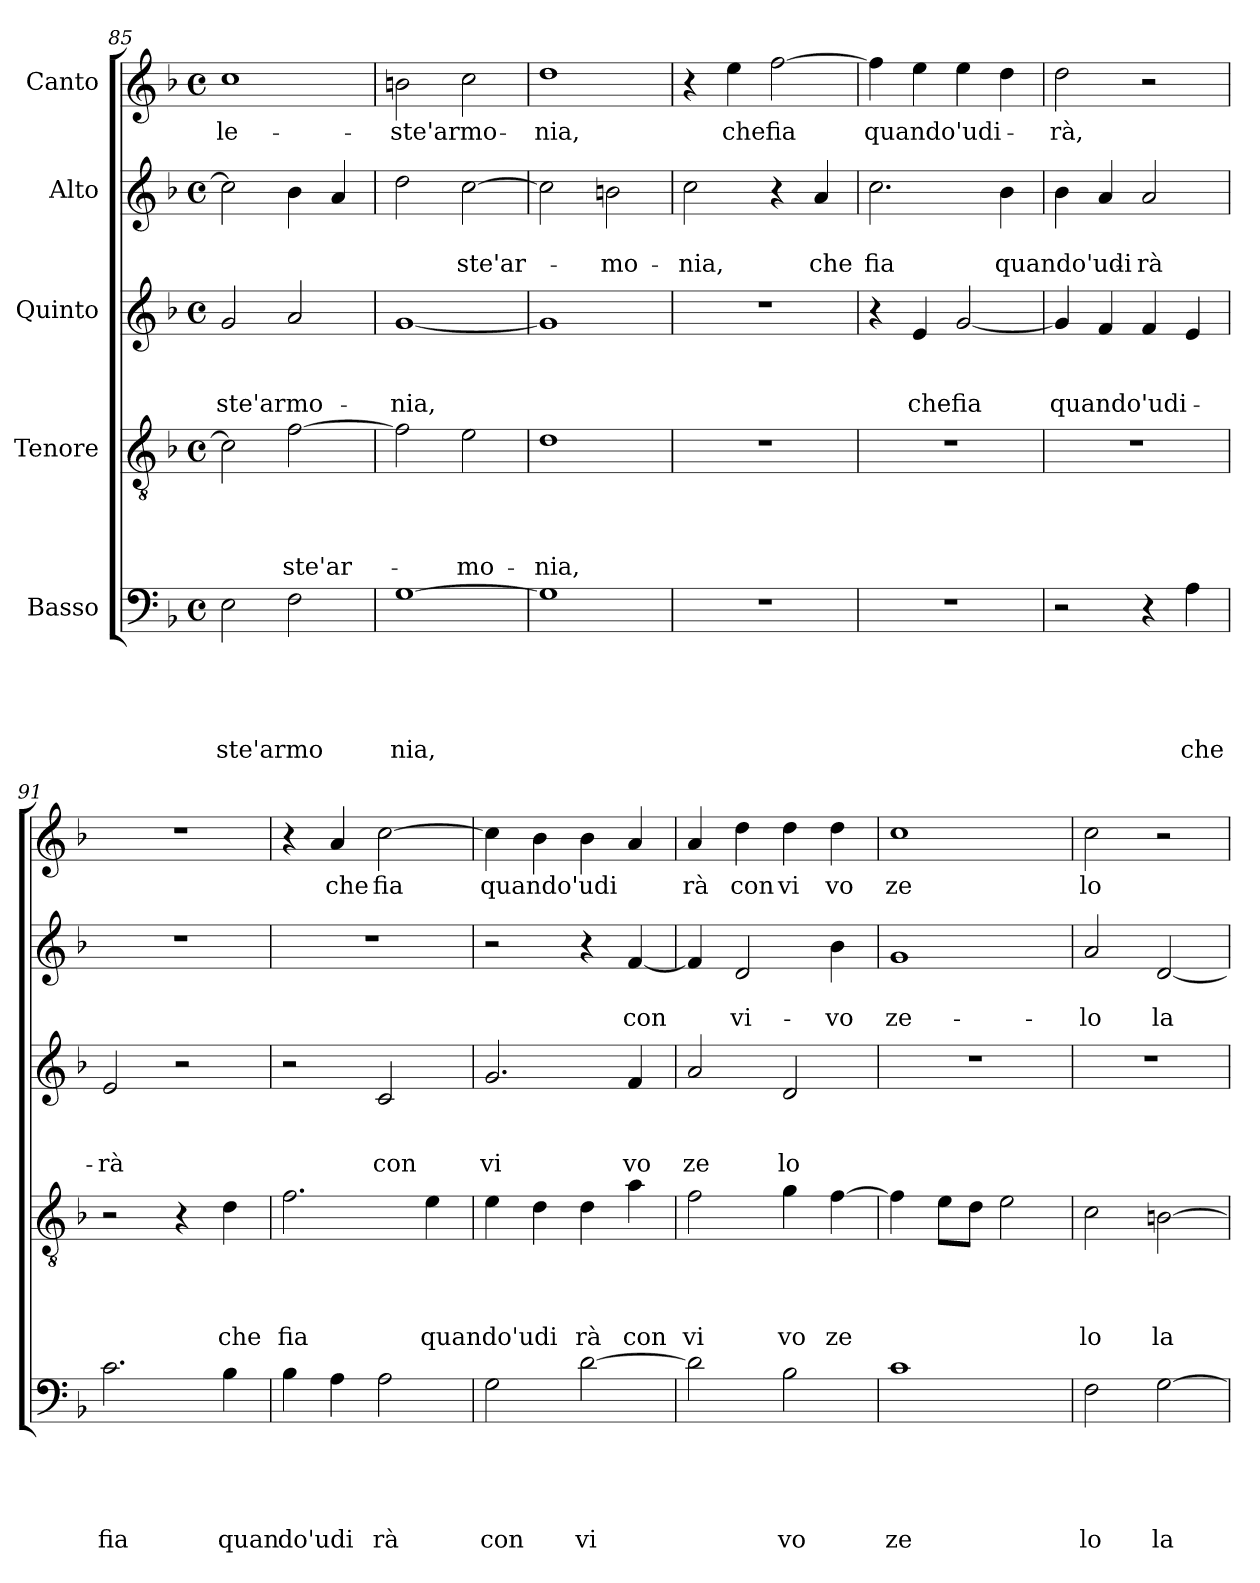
**kern	**text	**text	**text	**text	**text	**kern	**text	**text	**text	**text	**kern	**text	**text	**text	**kern	**text	**text	**kern	**text
*part5	*part5	*part5	*part5	*part5	*part5	*part4	*part4	*part4	*part4	*part4	*part3	*part3	*part3	*part3	*part2	*part2	*part2	*part1	*part1
*staff5	*staff5	*staff5	*staff5	*staff5	*staff5	*staff4	*staff4	*staff4	*staff4	*staff4	*staff3	*staff3	*staff3	*staff3	*staff2	*staff2	*staff2	*staff1	*staff1
*I"Basso	*	*	*	*	*	*I"Tenore	*	*	*	*	*I"Quinto	*	*	*	*I"Alto	*	*	*I"Canto	*
*clefF4	*	*	*	*	*	*clefGv2	*	*	*	*	*clefG2	*	*	*	*clefG2	*	*	*clefG2	*
*k[b-]	*	*	*	*	*	*k[b-]	*	*	*	*	*k[b-]	*	*	*	*k[b-]	*	*	*k[b-]	*
*F:	*	*	*	*	*	*F:	*	*	*	*	*F:	*	*	*	*F:	*	*	*F:	*
*M4/4	*	*	*	*	*	*M4/4	*	*	*	*	*M4/4	*	*	*	*M4/4	*	*	*M4/4	*
*met(c)	*	*	*	*	*	*met(c)	*	*	*	*	*met(c)	*	*	*	*met(c)	*	*	*met(c)	*
=85	=85	=85	=85	=85	=85	=85	=85	=85	=85	=85	=85	=85	=85	=85	=85	=85	=85	=85	=85
!	!	!	!	!	!LO:LY:b	!	!	!	!	!	!	!	!	!LO:LY:b	!	!	!	!	!LO:LY:b
2E\	.	.	.	.	ste'armo	2c\]	.	.	.	.	2g/	.	.	-ste'armo-	2cc\]	.	.	1cc	-le-
!	!	!	!	!	!	!	!	!	!	!LO:LY:b	!	!	!	!	!	!	!	!	!
2F\	.	.	.	.	.	[>2f\	.	.	.	-ste'ar-	2a/	.	.	.	4b-\	.	.	.	.
.	.	.	.	.	.	.	.	.	.	.	.	.	.	.	4a/	.	.	.	.
=86	=86	=86	=86	=86	=86	=86	=86	=86	=86	=86	=86	=86	=86	=86	=86	=86	=86	=86	=86
!	!	!	!	!	!LO:LY:b	!	!	!	!	!	!	!	!	!LO:LY:b	!	!	!	!	!LO:LY:b
[>1G	.	.	.	.	nia,	2f\]	.	.	.	.	[<1g	.	.	-nia,	2dd\	.	.	2bn\	-ste'armo-
!	!	!	!	!	!	!	!	!	!	!LO:LY:b	!	!	!	!	!	!	!LO:LY:b	!	!
.	.	.	.	.	.	2e\	.	.	.	-mo-	.	.	.	.	[>2cc\	.	-ste'ar-	2cc\	.
=87	=87	=87	=87	=87	=87	=87	=87	=87	=87	=87	=87	=87	=87	=87	=87	=87	=87	=87	=87
!	!	!	!	!	!	!	!	!	!	!LO:LY:b	!	!	!	!	!	!	!	!	!LO:LY:b
1G]	.	.	.	.	.	1d	.	.	.	-nia,	1g]	.	.	.	2cc\]	.	.	1dd	-nia,
!	!	!	!	!	!	!	!	!	!	!	!	!	!	!	!	!	!LO:LY:b	!	!
.	.	.	.	.	.	.	.	.	.	.	.	.	.	.	2bn\	.	-mo-	.	.
=88	=88	=88	=88	=88	=88	=88	=88	=88	=88	=88	=88	=88	=88	=88	=88	=88	=88	=88	=88
!	!	!	!	!	!	!	!	!	!	!	!	!	!	!	!	!	!LO:LY:b	!	!
1r	.	.	.	.	.	1r	.	.	.	.	1r	.	.	.	2cc\	.	-nia,	4r	.
!	!	!	!	!	!	!	!	!	!	!	!	!	!	!	!	!	!	!	!LO:LY:b
.	.	.	.	.	.	.	.	.	.	.	.	.	.	.	.	.	.	4ee\	che
!	!	!	!	!	!	!	!	!	!	!	!	!	!	!	!	!	!	!	!LO:LY:b
.	.	.	.	.	.	.	.	.	.	.	.	.	.	.	4r	.	.	[>2ff\	fia
!	!	!	!	!	!	!	!	!	!	!	!	!	!	!	!	!	!LO:LY:b	!	!
.	.	.	.	.	.	.	.	.	.	.	.	.	.	.	4a/	.	che	.	.
=89	=89	=89	=89	=89	=89	=89	=89	=89	=89	=89	=89	=89	=89	=89	=89	=89	=89	=89	=89
!	!	!	!	!	!	!	!	!	!	!	!	!	!	!	!	!	!LO:LY:b	!	!LO:LY:b
1r	.	.	.	.	.	1r	.	.	.	.	4r	.	.	.	2.cc\	.	fia	4ff\]	quando'udi-
!	!	!	!	!	!	!	!	!	!	!	!	!	!	!LO:LY:b	!	!	!	!	!
.	.	.	.	.	.	.	.	.	.	.	4e/	.	.	che	.	.	.	4ee\	.
!	!	!	!	!	!	!	!	!	!	!	!	!	!	!LO:LY:b	!	!	!	!	!
.	.	.	.	.	.	.	.	.	.	.	[<2g/	.	.	fia	.	.	.	4ee\	.
!	!	!	!	!	!	!	!	!	!	!	!	!	!	!	!	!	!LO:LY:b	!	!
.	.	.	.	.	.	.	.	.	.	.	.	.	.	.	4b-\	.	quando'udi-	4dd\	.
=90	=90	=90	=90	=90	=90	=90	=90	=90	=90	=90	=90	=90	=90	=90	=90	=90	=90	=90	=90
!	!	!	!	!	!	!	!	!	!	!	!	!	!	!LO:LY:b	!	!	!	!	!LO:LY:b
2r	.	.	.	.	.	1r	.	.	.	.	4g/]	.	.	quando'udi-	4b-\	.	.	2dd\	-rà,
.	.	.	.	.	.	.	.	.	.	.	4f/	.	.	.	4a/	.	.	.	.
!	!	!	!	!	!	!	!	!	!	!	!	!	!	!	!	!	!LO:LY:b	!	!
4r	.	.	.	.	.	.	.	.	.	.	4f/	.	.	.	2a/	.	-rà	2r	.
!	!	!	!	!	!LO:LY:b	!	!	!	!	!	!	!	!	!	!	!	!	!	!
4A\	.	.	.	.	che	.	.	.	.	.	4e/	.	.	.	.	.	.	.	.
=91	=91	=91	=91	=91	=91	=91	=91	=91	=91	=91	=91	=91	=91	=91	=91	=91	=91	=91	=91
!	!	!	!	!	!LO:LY:b	!	!	!	!	!	!	!	!	!LO:LY:b	!	!	!	!	!
2.c\	.	.	.	.	fia	2r	.	.	.	.	2e/	.	.	-rà	1r	.	.	1r	.
.	.	.	.	.	.	4r	.	.	.	.	2r	.	.	.	.	.	.	.	.
!	!	!	!	!	!LO:LY:b	!	!	!	!	!LO:LY:b	!	!	!	!	!	!	!	!	!
4B-\	.	.	.	.	quan	4d\	.	.	.	che	.	.	.	.	.	.	.	.	.
!!LO:PB:g=z
=92	=92	=92	=92	=92	=92	=92	=92	=92	=92	=92	=92	=92	=92	=92	=92	=92	=92	=92	=92
!	!	!	!	!	!LO:LY:b	!	!	!	!	!LO:LY:b	!	!	!	!	!	!	!	!	!
4B-\	.	.	.	.	do'udi	2.f\	.	.	.	fia	2r	.	.	.	1r	.	.	4r	.
!	!	!	!	!	!	!	!	!	!	!	!	!	!	!	!	!	!	!	!LO:LY:b
4A\	.	.	.	.	.	.	.	.	.	.	.	.	.	.	.	.	.	4a/	che
!	!	!	!	!	!LO:LY:b	!	!	!	!	!	!	!	!	!LO:LY:b	!	!	!	!	!LO:LY:b
2A\	.	.	.	.	rà	.	.	.	.	.	2c/	.	.	con	.	.	.	[>2cc\	fia
!	!	!	!	!	!	!	!	!	!	!LO:LY:b	!	!	!	!	!	!	!	!	!
.	.	.	.	.	.	4e\	.	.	.	quando'udi	.	.	.	.	.	.	.	.	.
=93	=93	=93	=93	=93	=93	=93	=93	=93	=93	=93	=93	=93	=93	=93	=93	=93	=93	=93	=93
!	!	!	!	!	!LO:LY:b	!	!	!	!	!	!	!	!	!LO:LY:b	!	!	!	!	!LO:LY:b
2G\	.	.	.	.	con	4e\	.	.	.	.	2.g/	.	.	vi	2r	.	.	4cc\]	quando'udi
.	.	.	.	.	.	4d\	.	.	.	.	.	.	.	.	.	.	.	4b-\	.
!	!	!	!	!	!LO:LY:b	!	!	!	!	!LO:LY:b	!	!	!	!	!	!	!	!	!
[>2d\	.	.	.	.	vi	4d\	.	.	.	rà	.	.	.	.	4r	.	.	4b-\	.
!	!	!	!	!	!	!	!	!	!	!LO:LY:b	!	!	!	!LO:LY:b	!	!	!LO:LY:b	!	!
.	.	.	.	.	.	4a\	.	.	.	con	4f/	.	.	vo	[<4f/	.	con	4a/	.
=94	=94	=94	=94	=94	=94	=94	=94	=94	=94	=94	=94	=94	=94	=94	=94	=94	=94	=94	=94
!	!	!	!	!	!	!	!	!	!	!LO:LY:b	!	!	!	!LO:LY:b	!	!	!	!	!LO:LY:b
2d\]	.	.	.	.	.	2f\	.	.	.	vi	2a/	.	.	ze	4f/]	.	.	4a/	rà
!	!	!	!	!	!	!	!	!	!	!	!	!	!	!	!	!	!LO:LY:b	!	!LO:LY:b
.	.	.	.	.	.	.	.	.	.	.	.	.	.	.	2d/	.	vi-	4dd\	con
!	!	!	!	!	!LO:LY:b	!	!	!	!	!LO:LY:b	!	!	!	!LO:LY:b	!	!	!	!	!LO:LY:b
2B-\	.	.	.	.	vo	4g\	.	.	.	vo	2d/	.	.	lo	.	.	.	4dd\	vi
!	!	!	!	!	!	!	!	!	!	!LO:LY:b	!	!	!	!	!	!	!LO:LY:b	!	!LO:LY:b
.	.	.	.	.	.	[>4f\	.	.	.	ze	.	.	.	.	4b-\	.	-vo	4dd\	vo
=95	=95	=95	=95	=95	=95	=95	=95	=95	=95	=95	=95	=95	=95	=95	=95	=95	=95	=95	=95
!	!	!	!	!	!LO:LY:b	!	!	!	!	!	!	!	!	!	!	!	!LO:LY:b	!	!LO:LY:b
1c	.	.	.	.	ze	4f\]	.	.	.	.	1r	.	.	.	1g	.	ze-	1cc	ze
.	.	.	.	.	.	8e\L	.	.	.	.	.	.	.	.	.	.	.	.	.
.	.	.	.	.	.	8d\J	.	.	.	.	.	.	.	.	.	.	.	.	.
.	.	.	.	.	.	2e\	.	.	.	.	.	.	.	.	.	.	.	.	.
=96	=96	=96	=96	=96	=96	=96	=96	=96	=96	=96	=96	=96	=96	=96	=96	=96	=96	=96	=96
!	!	!	!	!	!LO:LY:b	!	!	!	!	!LO:LY:b	!	!	!	!	!	!	!LO:LY:b	!	!LO:LY:b
2F\	.	.	.	.	lo	2c\	.	.	.	lo	1r	.	.	.	2a/	.	-lo	2cc\	lo
!	!	!	!	!	!LO:LY:b	!	!	!	!	!LO:LY:b	!	!	!	!	!	!	!LO:LY:b	!	!
[>2G\	.	.	.	.	la	[>2Bn\	.	.	.	la	.	.	.	.	[<2d/	.	la	2r	.
=	=	=	=	=	=	=	=	=	=	=	=	=	=	=	=	=	=	=	=
*-	*-	*-	*-	*-	*-	*-	*-	*-	*-	*-	*-	*-	*-	*-	*-	*-	*-	*-	*-
